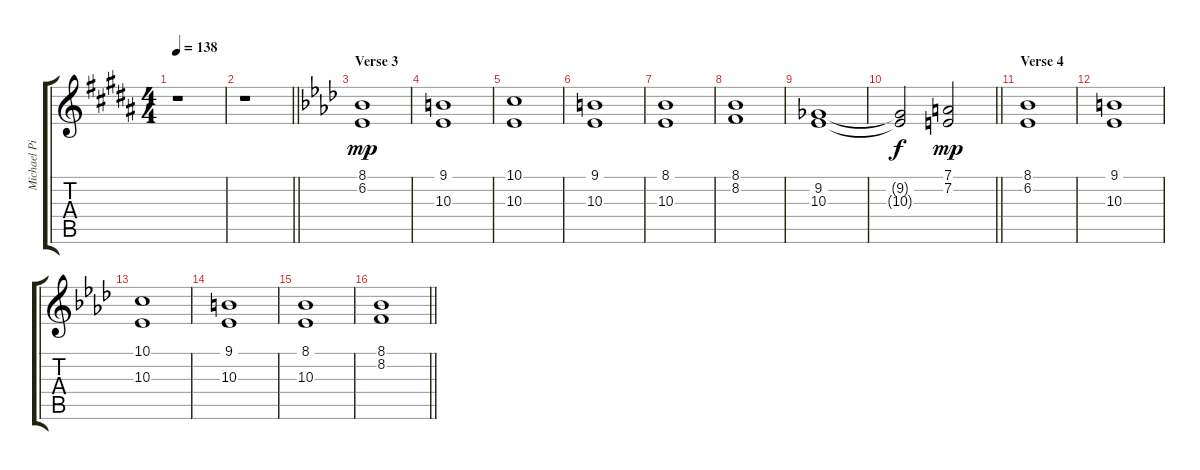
\track ("Michael Pinnella (keyboard)" "Michael Pi") {instrument stringensemble1}
\staff {score tabs}
\tuning (D4 A3 F3 C3 G2 D2) {hide}
\ts (4 4)
\tempo 138
\clef g2
\ks g#minor
r.1{dy f} |
\barLineRight lightlight
r.1 |
\section ("" "Verse 3")
\ks fminor
(8.1 6.2).1{dy mp volume 12 balance 5} |
(9.1 10.3).1 |
(10.1 10.3).1 |
(9.1 10.3).1 |
(8.1 10.3).1 |
(8.1 8.2).1 |
(9.2 10.3).1 |
\barLineRight lightlight
(9.2{t} 10.3{t}).2{dy f} (7.1 7.2).2{dy mp} |
\section ("" "Verse 4")
(8.1 6.2).1{volume 12 balance 5} |
(9.1 10.3).1 |
(10.1 10.3).1 |
(9.1 10.3).1 |
(8.1 10.3).1 |
\barLineRight lightlight
(8.1 8.2).1
